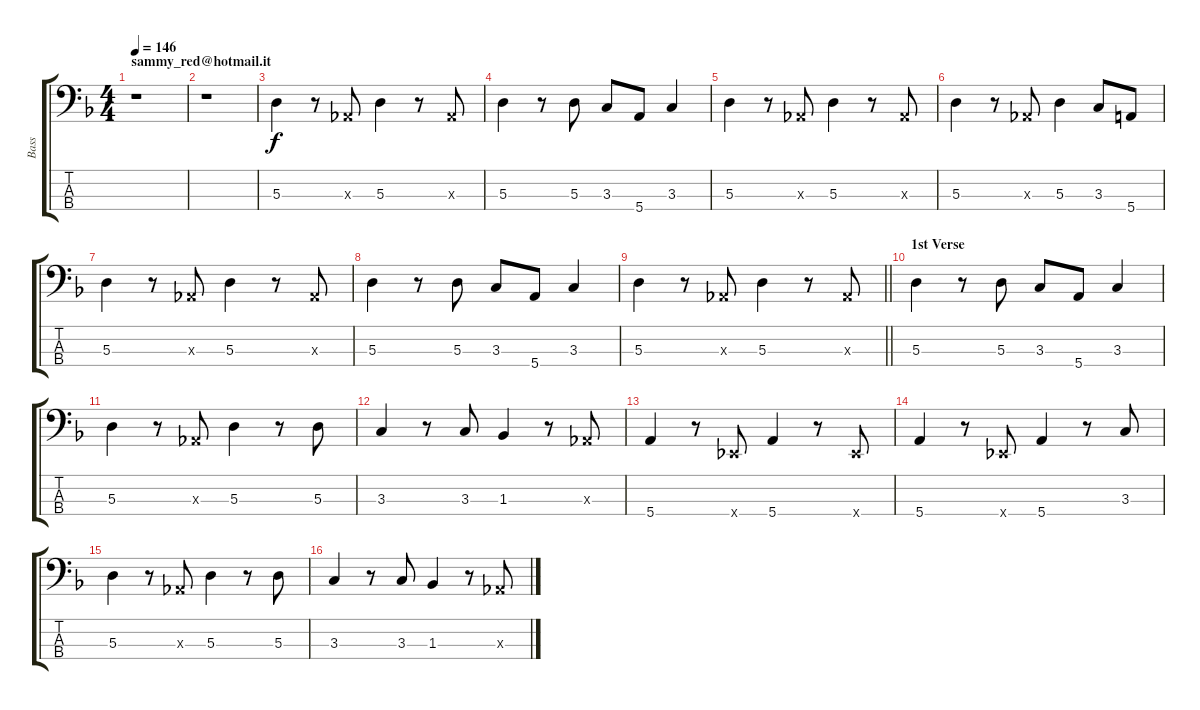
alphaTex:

\track ("Bass" "Bass") {instrument electricbassfinger}
\staff {score tabs}
\tuning (G2 D2 A1 E1) {hide}
\ts (4 4)
\section ("" "sammy_red@hotmail.it")
\tempo 146
\clef f4
\ks f
r.1{dy f instrument electricbassfinger} |
r.1 |
5.3.4 r.8 -1.3{x}.8 5.3.4 r.8 -1.3{x}.8 |
5.3.4 r.8 5.3.8 3.3.8 5.4.8 3.3.4 |
5.3.4 r.8 -1.3{x}.8 5.3.4 r.8 -1.3{x}.8 |
5.3.4 r.8 -1.3{x}.8 5.3.4 3.3.8 5.4.8 |
5.3.4 r.8 -1.3{x}.8 5.3.4 r.8 -1.3{x}.8 |
5.3.4 r.8 5.3.8 3.3.8 5.4.8 3.3.4 |
\barLineRight lightlight
5.3.4 r.8 -1.3{x}.8 5.3.4 r.8 -1.3{x}.8 |
\section ("" "1st Verse")
5.3.4 r.8 5.3.8 3.3.8 5.4.8 3.3.4 |
5.3.4 r.8 -1.3{x}.8 5.3.4 r.8 5.3.8 |
3.3.4 r.8 3.3.8 1.3.4 r.8 -1.3{x}.8 |
5.4.4 r.8 -1.4{x}.8 5.4.4 r.8 -1.4{x}.8 |
5.4.4 r.8 -1.4{x}.8 5.4.4 r.8 3.3.8 |
5.3.4 r.8 -1.3{x}.8 5.3.4 r.8 5.3.8 |
3.3.4 r.8 3.3.8 1.3.4 r.8 -1.3{x}.8
